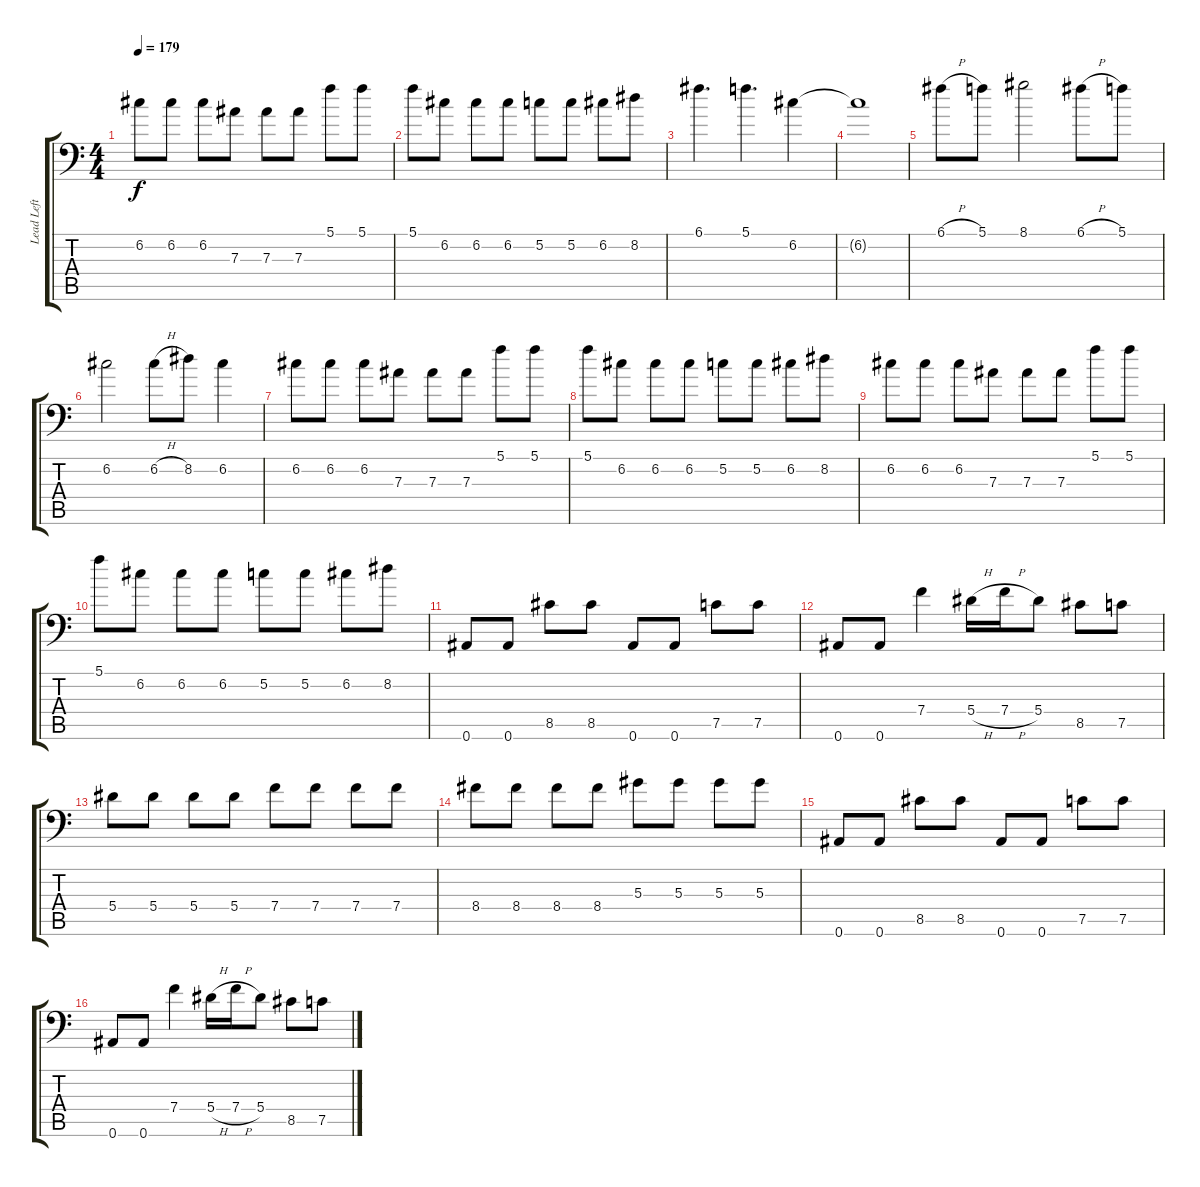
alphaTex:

\track ("Lead Left 1" "Lead Left ") {instrument distortionguitar}
\staff {score tabs}
\tuning (C4 G3 Eb3 Bb2 F2 Bb1) {hide}
\ts (4 4)
\tempo 179
\clef f4
\ks c
6.2.8{dy f} 6.2.8 6.2.8 7.3.8 7.3.8 7.3.8 5.1.8 5.1.8 |
5.1.8 6.2.8 6.2.8 6.2.8 5.2.8 5.2.8 6.2.8 8.2.8 |
6.1.4{d} 5.1.4{d} 6.2.4 |
6.2{t}.1 |
6.1{h}.8 5.1.8 8.1.2 6.1{h}.8 5.1.8 |
6.2.2 6.2{h}.8 8.2.8 6.2.4 |
6.2.8 6.2.8 6.2.8 7.3.8 7.3.8 7.3.8 5.1.8 5.1.8 |
5.1.8 6.2.8 6.2.8 6.2.8 5.2.8 5.2.8 6.2.8 8.2.8 |
6.2.8 6.2.8 6.2.8 7.3.8 7.3.8 7.3.8 5.1.8 5.1.8 |
5.1.8 6.2.8 6.2.8 6.2.8 5.2.8 5.2.8 6.2.8 8.2.8 |
0.6.8 0.6.8 8.5.8 8.5.8 0.6.8 0.6.8 7.5.8 7.5.8 |
0.6.8 0.6.8 7.4.4 5.4{h}.16 7.4{h}.16 5.4.8 8.5.8 7.5.8 |
5.4.8 5.4.8 5.4.8 5.4.8 7.4.8 7.4.8 7.4.8 7.4.8 |
8.4.8 8.4.8 8.4.8 8.4.8 5.3.8 5.3.8 5.3.8 5.3.8 |
0.6.8 0.6.8 8.5.8 8.5.8 0.6.8 0.6.8 7.5.8 7.5.8 |
0.6.8 0.6.8 7.4.4 5.4{h}.16 7.4{h}.16 5.4.8 8.5.8 7.5.8
